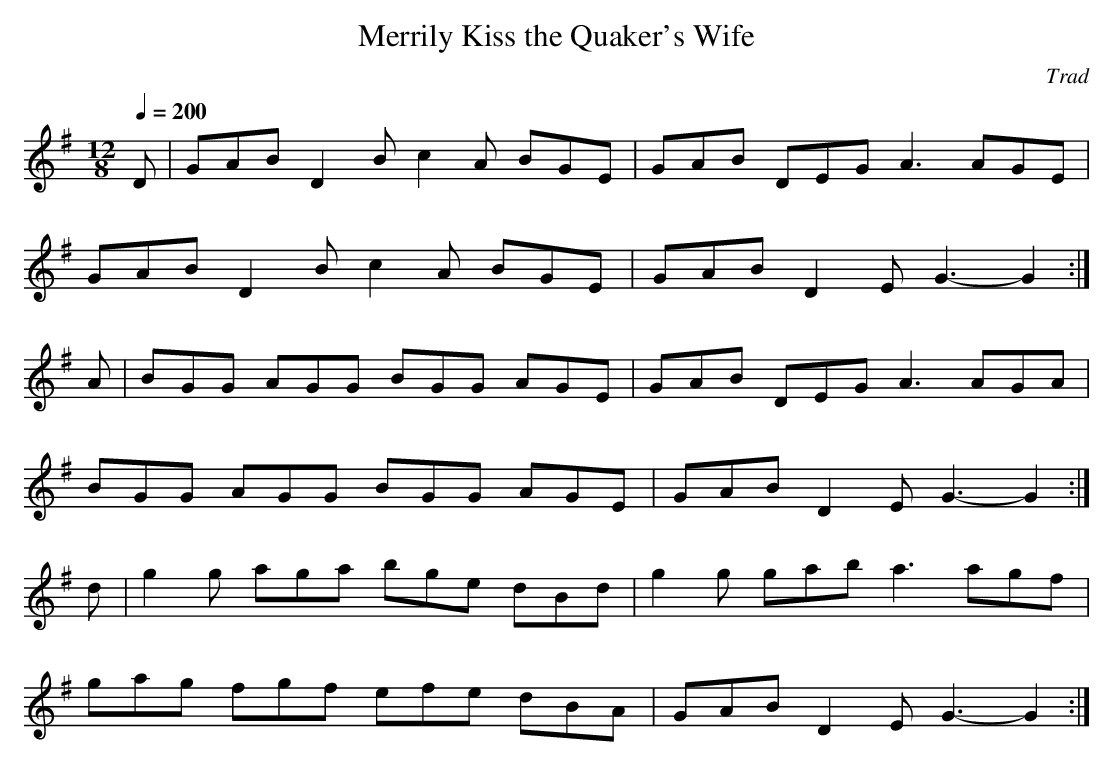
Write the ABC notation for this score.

X:1
T:Merrily Kiss the Quaker's Wife
M:12/8
L:1/8
Q:1/4=200
C:Trad
K:G
D|GAB D2 B c2 A BGE|GAB DEG A3 AGE|!
GAB D2 B c2 A BGE|GAB D2 E G3-G2:|!
A|BGG AGG BGG AGE|GAB DEG A3 AGA|!
BGG AGG BGG AGE|GAB D2 E G3-G2:|!
d|g2 g aga bge dBd|g2 g gab a3 agf|!
gag fgf efe dBA|GAB D2 E G3-G2:|!
